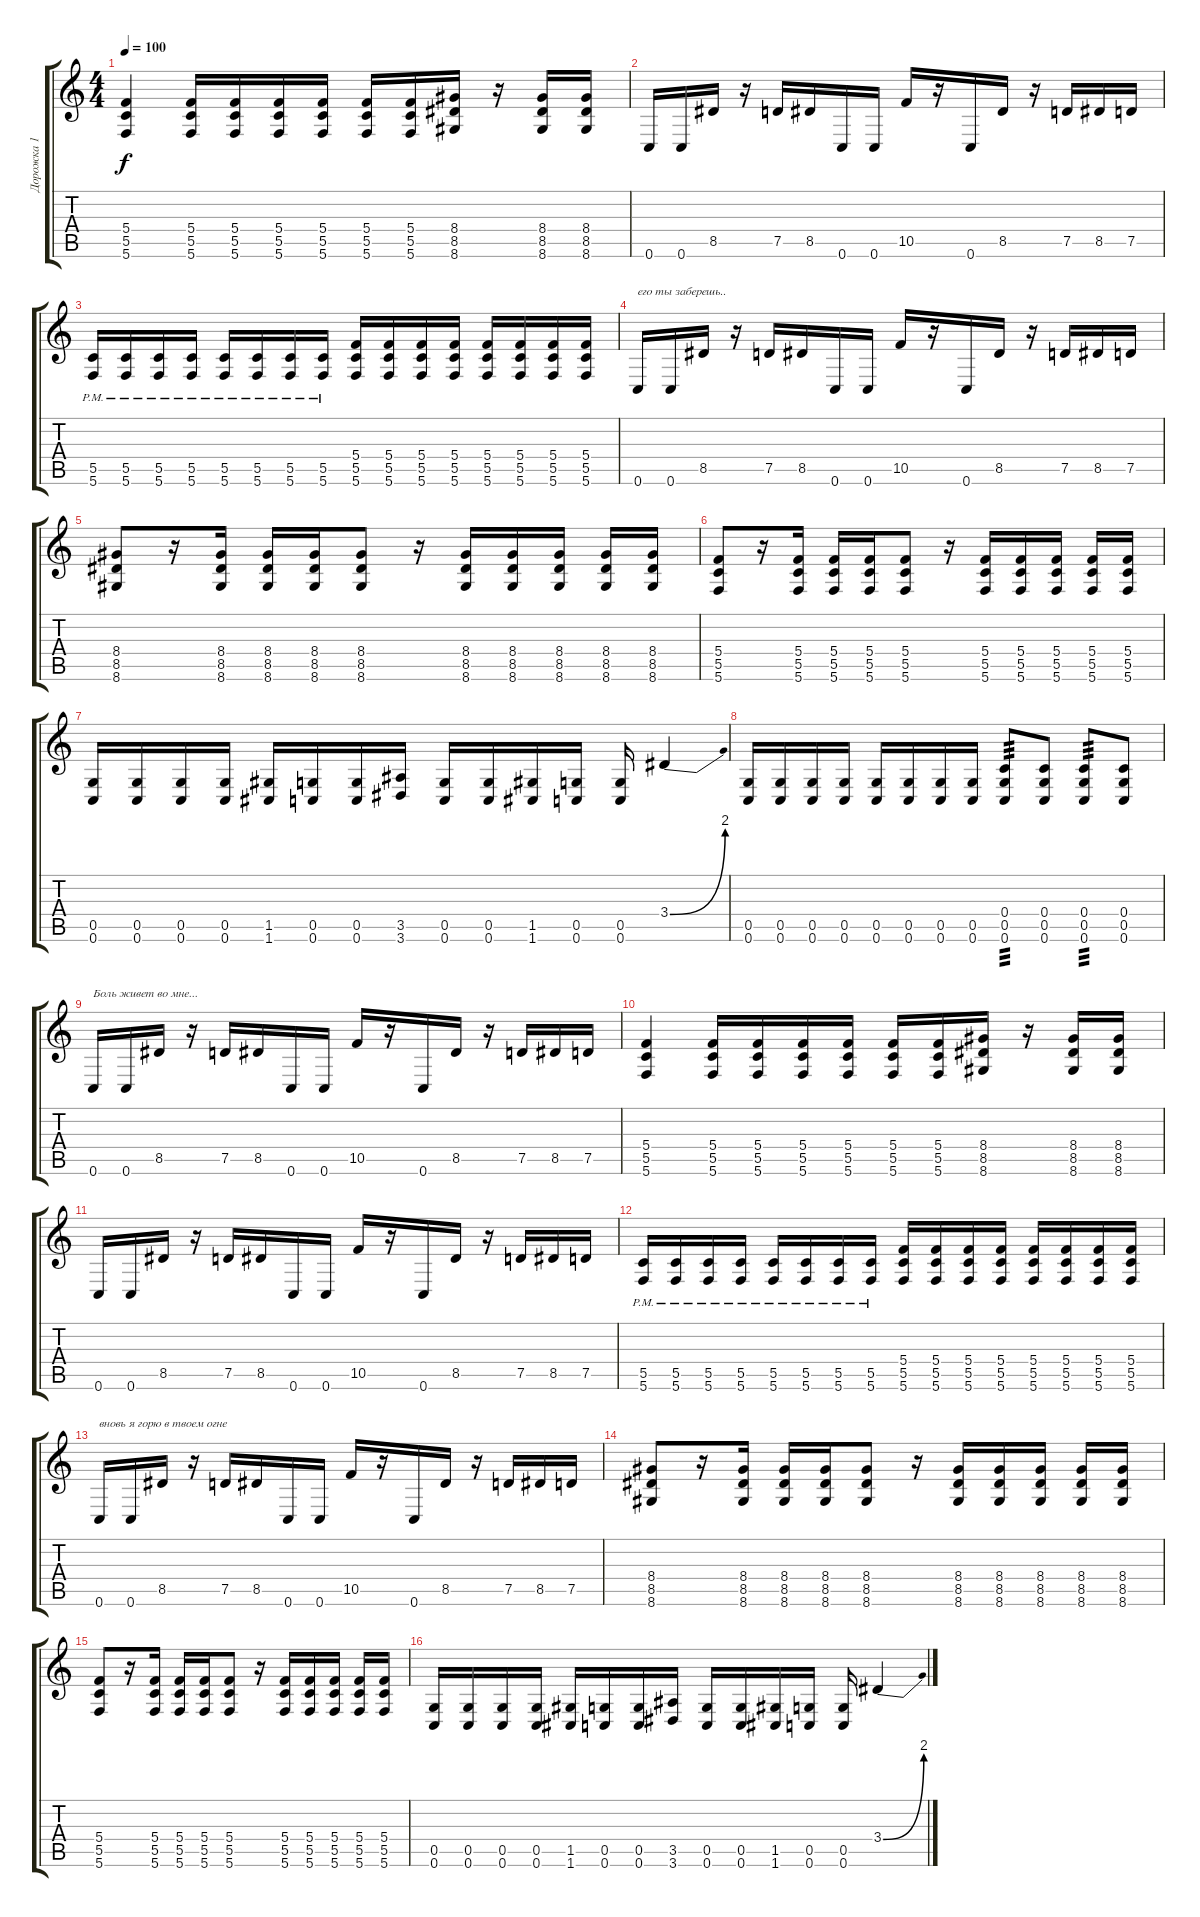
\track ("Дорожка 1" "Дорожка 1") {instrument overdrivenguitar}
\staff {score tabs}
\tuning (D4 A3 F3 C3 G2 C2) {hide}
\ts (4 4)
\tempo 100
\clef g2
\ks c
(5.4 5.5 5.6).4{dy f} (5.4 5.5 5.6).16 (5.4 5.5 5.6).16 (5.4 5.5 5.6).16 (5.4 5.5 5.6).16 (5.4 5.5 5.6).16 (5.4 5.5 5.6).16 (8.4 8.5 8.6).16 r.16 (8.4 8.5 8.6).16 (8.4 8.5 8.6).16 |
0.6.16 0.6.16 8.5.16 r.16 7.5.16 8.5.16 0.6.16 0.6.16 10.5.16 r.16 0.6.16 8.5.16 r.16 7.5.16 8.5.16 7.5.16 |
(5.5{pm} 5.6{pm}).16 (5.5{pm} 5.6{pm}).16 (5.5{pm} 5.6{pm}).16 (5.5{pm} 5.6{pm}).16 (5.5{pm} 5.6{pm}).16 (5.5{pm} 5.6{pm}).16 (5.5{pm} 5.6{pm}).16 (5.5{pm} 5.6{pm}).16 (5.4 5.5 5.6).16 (5.4 5.5 5.6).16 (5.4 5.5 5.6).16 (5.4 5.5 5.6).16 (5.4 5.5 5.6).16 (5.4 5.5 5.6).16 (5.4 5.5 5.6).16 (5.4 5.5 5.6).16 |
0.6.16{txt "его ты заберешь.."} 0.6.16 8.5.16 r.16 7.5.16 8.5.16 0.6.16 0.6.16 10.5.16 r.16 0.6.16 8.5.16 r.16 7.5.16 8.5.16 7.5.16 |
(8.4 8.5 8.6).8 r.16 (8.4 8.5 8.6).16 (8.4 8.5 8.6).16 (8.4 8.5 8.6).16 (8.4 8.5 8.6).8 r.16 (8.4 8.5 8.6).16 (8.4 8.5 8.6).16 (8.4 8.5 8.6).16 (8.4 8.5 8.6).16 (8.4 8.5 8.6).16 |
(5.4 5.5 5.6).8 r.16 (5.4 5.5 5.6).16 (5.4 5.5 5.6).16 (5.4 5.5 5.6).16 (5.4 5.5 5.6).8 r.16 (5.4 5.5 5.6).16 (5.4 5.5 5.6).16 (5.4 5.5 5.6).16 (5.4 5.5 5.6).16 (5.4 5.5 5.6).16 |
(0.5 0.6).16 (0.5 0.6).16 (0.5 0.6).16 (0.5 0.6).16 (1.5 1.6).16 (0.5 0.6).16 (0.5 0.6).16 (3.5 3.6).16 (0.5 0.6).16 (0.5 0.6).16 (1.5 1.6).16 (0.5 0.6).16 (0.5 0.6).16 3.4{be (bend 0 0 60 8)}.4 |
(0.5 0.6).16 (0.5 0.6).16 (0.5 0.6).16 (0.5 0.6).16 (0.5 0.6).16 (0.5 0.6).16 (0.5 0.6).16 (0.5 0.6).16 (0.4 0.5 0.6).8{tp 3} (0.4 0.5 0.6).8 (0.4 0.5 0.6).8{tp 3} (0.4 0.5 0.6).8 |
0.6.16{txt "Боль живет во мне..."} 0.6.16 8.5.16 r.16 7.5.16 8.5.16 0.6.16 0.6.16 10.5.16 r.16 0.6.16 8.5.16 r.16 7.5.16 8.5.16 7.5.16 |
(5.4 5.5 5.6).4 (5.4 5.5 5.6).16 (5.4 5.5 5.6).16 (5.4 5.5 5.6).16 (5.4 5.5 5.6).16 (5.4 5.5 5.6).16 (5.4 5.5 5.6).16 (8.4 8.5 8.6).16 r.16 (8.4 8.5 8.6).16 (8.4 8.5 8.6).16 |
0.6.16 0.6.16 8.5.16 r.16 7.5.16 8.5.16 0.6.16 0.6.16 10.5.16 r.16 0.6.16 8.5.16 r.16 7.5.16 8.5.16 7.5.16 |
(5.5{pm} 5.6{pm}).16 (5.5{pm} 5.6{pm}).16 (5.5{pm} 5.6{pm}).16 (5.5{pm} 5.6{pm}).16 (5.5{pm} 5.6{pm}).16 (5.5{pm} 5.6{pm}).16 (5.5{pm} 5.6{pm}).16 (5.5{pm} 5.6{pm}).16 (5.4 5.5 5.6).16 (5.4 5.5 5.6).16 (5.4 5.5 5.6).16 (5.4 5.5 5.6).16 (5.4 5.5 5.6).16 (5.4 5.5 5.6).16 (5.4 5.5 5.6).16 (5.4 5.5 5.6).16 |
0.6.16{txt "вновь я горю в твоем огне"} 0.6.16 8.5.16 r.16 7.5.16 8.5.16 0.6.16 0.6.16 10.5.16 r.16 0.6.16 8.5.16 r.16 7.5.16 8.5.16 7.5.16 |
(8.4 8.5 8.6).8 r.16 (8.4 8.5 8.6).16 (8.4 8.5 8.6).16 (8.4 8.5 8.6).16 (8.4 8.5 8.6).8 r.16 (8.4 8.5 8.6).16 (8.4 8.5 8.6).16 (8.4 8.5 8.6).16 (8.4 8.5 8.6).16 (8.4 8.5 8.6).16 |
(5.4 5.5 5.6).8 r.16 (5.4 5.5 5.6).16 (5.4 5.5 5.6).16 (5.4 5.5 5.6).16 (5.4 5.5 5.6).8 r.16 (5.4 5.5 5.6).16 (5.4 5.5 5.6).16 (5.4 5.5 5.6).16 (5.4 5.5 5.6).16 (5.4 5.5 5.6).16 |
(0.5 0.6).16 (0.5 0.6).16 (0.5 0.6).16 (0.5 0.6).16 (1.5 1.6).16 (0.5 0.6).16 (0.5 0.6).16 (3.5 3.6).16 (0.5 0.6).16 (0.5 0.6).16 (1.5 1.6).16 (0.5 0.6).16 (0.5 0.6).16 3.4{be (bend 0 0 60 8)}.4
